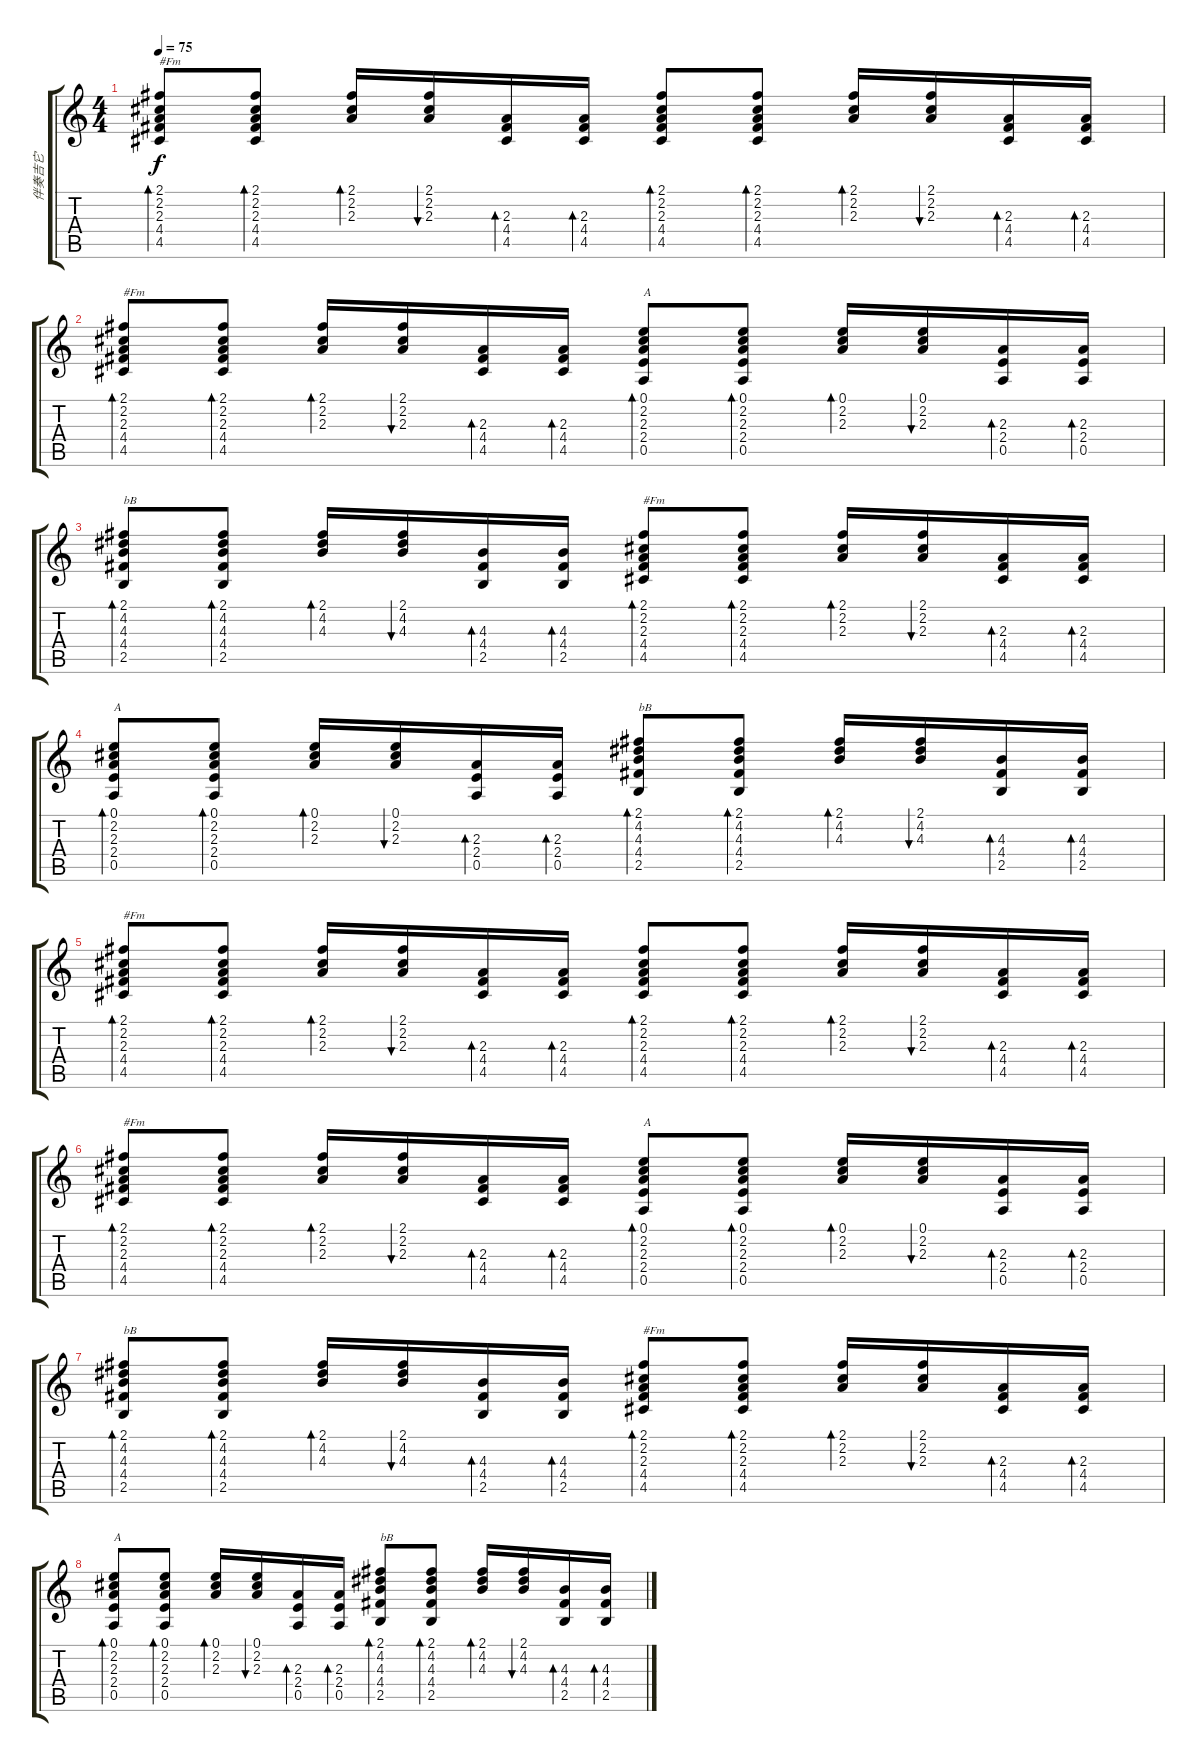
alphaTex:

\track ("伴奏吉它" "伴奏吉它") {instrument acousticguitarsteel}
\staff {score tabs}
\tuning (E4 B3 G3 D3 A2 E2) {hide}
\ts (4 4)
\tempo 75
\clef g2
\ks c
(2.1 2.2 2.3 4.4 4.5).8{bd 30 txt "#Fm" dy f} (2.1 2.2 2.3 4.4 4.5).8{bd 30} (2.1 2.2 2.3).16{bd 30} (2.1 2.2 2.3).16{bu 30} (2.3 4.4 4.5).16{bd 30} (2.3 4.4 4.5).16{bd 30} (2.1 2.2 2.3 4.4 4.5).8{bd 30} (2.1 2.2 2.3 4.4 4.5).8{bd 30} (2.1 2.2 2.3).16{bd 30} (2.1 2.2 2.3).16{bu 30} (2.3 4.4 4.5).16{bd 30} (2.3 4.4 4.5).16{bd 30} |
(2.1 2.2 2.3 4.4 4.5).8{bd 30 txt "#Fm"} (2.1 2.2 2.3 4.4 4.5).8{bd 30} (2.1 2.2 2.3).16{bd 30} (2.1 2.2 2.3).16{bu 30} (2.3 4.4 4.5).16{bd 30} (2.3 4.4 4.5).16{bd 30} (0.1 2.2 2.3 2.4 0.5).8{bd 30 txt "A"} (0.1 2.2 2.3 2.4 0.5).8{bd 30} (0.1 2.2 2.3).16{bd 30} (0.1 2.2 2.3).16{bu 30} (2.3 2.4 0.5).16{bd 30} (2.3 2.4 0.5).16{bd 30} |
(2.1 4.2 4.3 4.4 2.5).8{bd 30 txt "bB"} (2.1 4.2 4.3 4.4 2.5).8{bd 30} (2.1 4.2 4.3).16{bd 30} (2.1 4.2 4.3).16{bu 30} (4.3 4.4 2.5).16{bd 30} (4.3 4.4 2.5).16{bd 30} (2.1 2.2 2.3 4.4 4.5).8{bd 30 txt "#Fm"} (2.1 2.2 2.3 4.4 4.5).8{bd 30} (2.1 2.2 2.3).16{bd 30} (2.1 2.2 2.3).16{bu 30} (2.3 4.4 4.5).16{bd 30} (2.3 4.4 4.5).16{bd 30} |
(0.1 2.2 2.3 2.4 0.5).8{bd 30 txt "A"} (0.1 2.2 2.3 2.4 0.5).8{bd 30} (0.1 2.2 2.3).16{bd 30} (0.1 2.2 2.3).16{bu 30} (2.3 2.4 0.5).16{bd 30} (2.3 2.4 0.5).16{bd 30} (2.1 4.2 4.3 4.4 2.5).8{bd 30 txt "bB"} (2.1 4.2 4.3 4.4 2.5).8{bd 30} (2.1 4.2 4.3).16{bd 30} (2.1 4.2 4.3).16{bu 30} (4.3 4.4 2.5).16{bd 30} (4.3 4.4 2.5).16{bd 30} |
(2.1 2.2 2.3 4.4 4.5).8{bd 30 txt "#Fm"} (2.1 2.2 2.3 4.4 4.5).8{bd 30} (2.1 2.2 2.3).16{bd 30} (2.1 2.2 2.3).16{bu 30} (2.3 4.4 4.5).16{bd 30} (2.3 4.4 4.5).16{bd 30} (2.1 2.2 2.3 4.4 4.5).8{bd 30} (2.1 2.2 2.3 4.4 4.5).8{bd 30} (2.1 2.2 2.3).16{bd 30} (2.1 2.2 2.3).16{bu 30} (2.3 4.4 4.5).16{bd 30} (2.3 4.4 4.5).16{bd 30} |
(2.1 2.2 2.3 4.4 4.5).8{bd 30 txt "#Fm"} (2.1 2.2 2.3 4.4 4.5).8{bd 30} (2.1 2.2 2.3).16{bd 30} (2.1 2.2 2.3).16{bu 30} (2.3 4.4 4.5).16{bd 30} (2.3 4.4 4.5).16{bd 30} (0.1 2.2 2.3 2.4 0.5).8{bd 30 txt "A"} (0.1 2.2 2.3 2.4 0.5).8{bd 30} (0.1 2.2 2.3).16{bd 30} (0.1 2.2 2.3).16{bu 30} (2.3 2.4 0.5).16{bd 30} (2.3 2.4 0.5).16{bd 30} |
(2.1 4.2 4.3 4.4 2.5).8{bd 30 txt "bB"} (2.1 4.2 4.3 4.4 2.5).8{bd 30} (2.1 4.2 4.3).16{bd 30} (2.1 4.2 4.3).16{bu 30} (4.3 4.4 2.5).16{bd 30} (4.3 4.4 2.5).16{bd 30} (2.1 2.2 2.3 4.4 4.5).8{bd 30 txt "#Fm"} (2.1 2.2 2.3 4.4 4.5).8{bd 30} (2.1 2.2 2.3).16{bd 30} (2.1 2.2 2.3).16{bu 30} (2.3 4.4 4.5).16{bd 30} (2.3 4.4 4.5).16{bd 30} |
(0.1 2.2 2.3 2.4 0.5).8{bd 30 txt "A"} (0.1 2.2 2.3 2.4 0.5).8{bd 30} (0.1 2.2 2.3).16{bd 30} (0.1 2.2 2.3).16{bu 30} (2.3 2.4 0.5).16{bd 30} (2.3 2.4 0.5).16{bd 30} (2.1 4.2 4.3 4.4 2.5).8{bd 30 txt "bB"} (2.1 4.2 4.3 4.4 2.5).8{bd 30} (2.1 4.2 4.3).16{bd 30} (2.1 4.2 4.3).16{bu 30} (4.3 4.4 2.5).16{bd 30} (4.3 4.4 2.5).16{bd 30}
